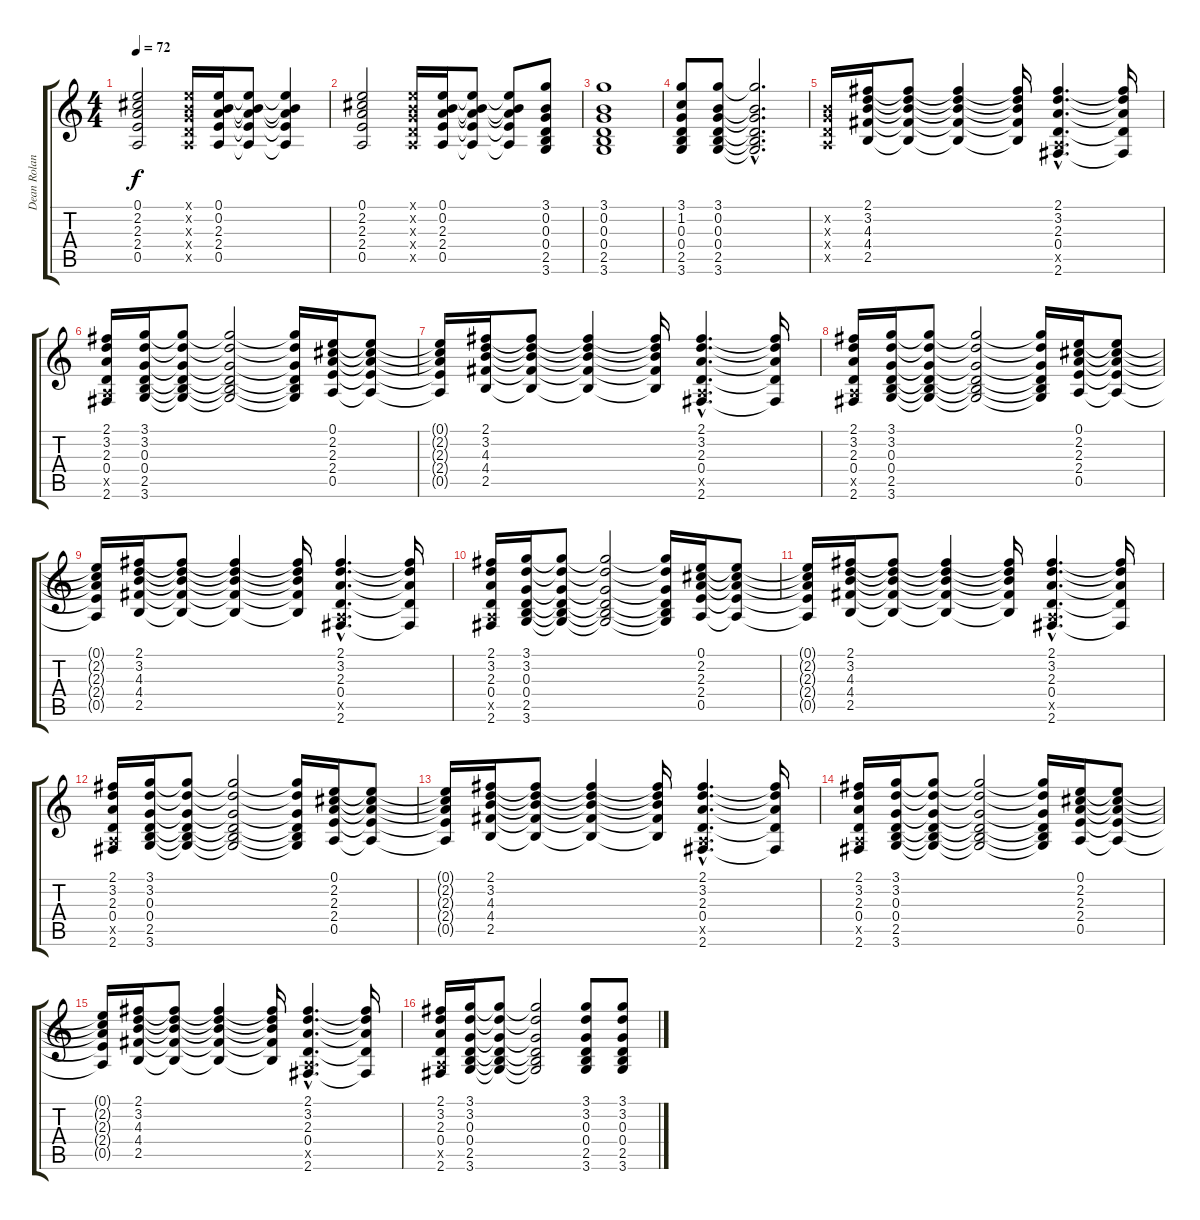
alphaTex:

\track ("Dean Roland" "Dean Rolan") {instrument electricguitarclean}
\staff {score tabs}
\tuning (E4 B3 G3 D3 A2 E2) {hide}
\ts (4 4)
\tempo 72
\clef g2
\ks c
(0.1 2.2 2.3 2.4 0.5).2{dy f} (0.1{x} 0.2{x} 0.3{x} 0.4{x} 0.5{x}).16 (0.1 0.2 2.3 2.4 0.5).16 (0.1{t} 0.2{t} 2.3{t} 2.4{t} 0.5{t}).8 (0.1{t} 0.2{t} 2.3{t} 2.4{t} 0.5{t}).4 |
(0.1 2.2 2.3 2.4 0.5).2 (0.1{x} 0.2{x} 0.3{x} 0.4{x} 0.5{x}).16 (0.1 0.2 2.3 2.4 0.5).16 (0.1{t} 0.2{t} 2.3{t} 2.4{t} 0.5{t}).8 (0.1{t} 0.2{t} 2.3{t} 2.4{t} 0.5{t}).8 (3.1 0.2 0.3 0.4 2.5 3.6).8 |
(3.1 0.2 0.3 0.4 2.5 3.6).1 |
(3.1 1.2 0.3 0.4 2.5 3.6).8 (3.1 0.2 0.3 0.4 2.5 3.6).8 (3.1{hac t} 0.2{hac t} 0.3{hac t} 0.4{hac t} 2.5{hac t} 3.6{hac t}).2{d} |
(0.2{x} 0.3{x} 0.4{x} 0.5{x}).16 (2.1 3.2 4.3 4.4 2.5).16 (2.1{t} 3.2{t} 4.3{t} 4.4{t} 2.5{t}).8 (2.1{t} 3.2{t} 4.3{t} 4.4{t} 2.5{t}).4 (2.1{t} 3.2{t} 4.3{t} 4.4{t} 2.5{t}).16 (2.1{hac} 3.2{hac} 2.3{hac} 0.4{hac} 0.5{hac x} 2.6{hac}).4{d} (2.1{t} 3.2{t} 2.3{t} 0.4{t} 2.6{t}).16 |
(2.1 3.2 2.3 0.4 0.5{x} 2.6).16 (3.1 3.2 0.3 0.4 2.5 3.6).16 (3.1{t} 3.2{t} 0.3{t} 0.4{t} 2.5{t} 3.6{t}).8 (3.1{t} 3.2{t} 0.3{t} 0.4{t} 2.5{t} 3.6{t}).2 (3.1{t} 3.2{t} 0.3{t} 0.4{t} 2.5{t} 3.6{t}).16 (0.1 2.2 2.3 2.4 0.5).16 (0.1{t} 2.2{t} 2.3{t} 2.4{t} 0.5{t}).8 |
(0.1{t} 2.2{t} 2.3{t} 2.4{t} 0.5{t}).16 (2.1 3.2 4.3 4.4 2.5).16 (2.1{t} 3.2{t} 4.3{t} 4.4{t} 2.5{t}).8 (2.1{t} 3.2{t} 4.3{t} 4.4{t} 2.5{t}).4 (2.1{t} 3.2{t} 4.3{t} 4.4{t} 2.5{t}).16 (2.1{hac} 3.2{hac} 2.3{hac} 0.4{hac} 0.5{hac x} 2.6{hac}).4{d} (2.1{t} 3.2{t} 2.3{t} 0.4{t} 2.6{t}).16 |
(2.1 3.2 2.3 0.4 0.5{x} 2.6).16 (3.1 3.2 0.3 0.4 2.5 3.6).16 (3.1{t} 3.2{t} 0.3{t} 0.4{t} 2.5{t} 3.6{t}).8 (3.1{t} 3.2{t} 0.3{t} 0.4{t} 2.5{t} 3.6{t}).2 (3.1{t} 3.2{t} 0.3{t} 0.4{t} 2.5{t} 3.6{t}).16 (0.1 2.2 2.3 2.4 0.5).16 (0.1{t} 2.2{t} 2.3{t} 2.4{t} 0.5{t}).8 |
(0.1{t} 2.2{t} 2.3{t} 2.4{t} 0.5{t}).16 (2.1 3.2 4.3 4.4 2.5).16 (2.1{t} 3.2{t} 4.3{t} 4.4{t} 2.5{t}).8 (2.1{t} 3.2{t} 4.3{t} 4.4{t} 2.5{t}).4 (2.1{t} 3.2{t} 4.3{t} 4.4{t} 2.5{t}).16 (2.1{hac} 3.2{hac} 2.3{hac} 0.4{hac} 0.5{hac x} 2.6{hac}).4{d} (2.1{t} 3.2{t} 2.3{t} 0.4{t} 2.6{t}).16 |
(2.1 3.2 2.3 0.4 0.5{x} 2.6).16 (3.1 3.2 0.3 0.4 2.5 3.6).16 (3.1{t} 3.2{t} 0.3{t} 0.4{t} 2.5{t} 3.6{t}).8 (3.1{t} 3.2{t} 0.3{t} 0.4{t} 2.5{t} 3.6{t}).2 (3.1{t} 3.2{t} 0.3{t} 0.4{t} 2.5{t} 3.6{t}).16 (0.1 2.2 2.3 2.4 0.5).16 (0.1{t} 2.2{t} 2.3{t} 2.4{t} 0.5{t}).8 |
(0.1{t} 2.2{t} 2.3{t} 2.4{t} 0.5{t}).16 (2.1 3.2 4.3 4.4 2.5).16 (2.1{t} 3.2{t} 4.3{t} 4.4{t} 2.5{t}).8 (2.1{t} 3.2{t} 4.3{t} 4.4{t} 2.5{t}).4 (2.1{t} 3.2{t} 4.3{t} 4.4{t} 2.5{t}).16 (2.1{hac} 3.2{hac} 2.3{hac} 0.4{hac} 0.5{hac x} 2.6{hac}).4{d} (2.1{t} 3.2{t} 2.3{t} 0.4{t} 2.6{t}).16 |
(2.1 3.2 2.3 0.4 0.5{x} 2.6).16 (3.1 3.2 0.3 0.4 2.5 3.6).16 (3.1{t} 3.2{t} 0.3{t} 0.4{t} 2.5{t} 3.6{t}).8 (3.1{t} 3.2{t} 0.3{t} 0.4{t} 2.5{t} 3.6{t}).2 (3.1{t} 3.2{t} 0.3{t} 0.4{t} 2.5{t} 3.6{t}).16 (0.1 2.2 2.3 2.4 0.5).16 (0.1{t} 2.2{t} 2.3{t} 2.4{t} 0.5{t}).8 |
(0.1{t} 2.2{t} 2.3{t} 2.4{t} 0.5{t}).16 (2.1 3.2 4.3 4.4 2.5).16 (2.1{t} 3.2{t} 4.3{t} 4.4{t} 2.5{t}).8 (2.1{t} 3.2{t} 4.3{t} 4.4{t} 2.5{t}).4 (2.1{t} 3.2{t} 4.3{t} 4.4{t} 2.5{t}).16 (2.1{hac} 3.2{hac} 2.3{hac} 0.4{hac} 0.5{hac x} 2.6{hac}).4{d} (2.1{t} 3.2{t} 2.3{t} 0.4{t} 2.6{t}).16 |
(2.1 3.2 2.3 0.4 0.5{x} 2.6).16 (3.1 3.2 0.3 0.4 2.5 3.6).16 (3.1{t} 3.2{t} 0.3{t} 0.4{t} 2.5{t} 3.6{t}).8 (3.1{t} 3.2{t} 0.3{t} 0.4{t} 2.5{t} 3.6{t}).2 (3.1{t} 3.2{t} 0.3{t} 0.4{t} 2.5{t} 3.6{t}).16 (0.1 2.2 2.3 2.4 0.5).16 (0.1{t} 2.2{t} 2.3{t} 2.4{t} 0.5{t}).8 |
(0.1{t} 2.2{t} 2.3{t} 2.4{t} 0.5{t}).16 (2.1 3.2 4.3 4.4 2.5).16 (2.1{t} 3.2{t} 4.3{t} 4.4{t} 2.5{t}).8 (2.1{t} 3.2{t} 4.3{t} 4.4{t} 2.5{t}).4 (2.1{t} 3.2{t} 4.3{t} 4.4{t} 2.5{t}).16 (2.1{hac} 3.2{hac} 2.3{hac} 0.4{hac} 0.5{hac x} 2.6{hac}).4{d} (2.1{t} 3.2{t} 2.3{t} 0.4{t} 2.6{t}).16 |
(2.1 3.2 2.3 0.4 0.5{x} 2.6).16 (3.1 3.2 0.3 0.4 2.5 3.6).16 (3.1{t} 3.2{t} 0.3{t} 0.4{t} 2.5{t} 3.6{t}).8 (3.1{t} 3.2{t} 0.3{t} 0.4{t} 2.5{t} 3.6{t}).2 (3.1 3.2 0.3 0.4 2.5 3.6).8 (3.1 3.2 0.3 0.4 2.5 3.6).8
